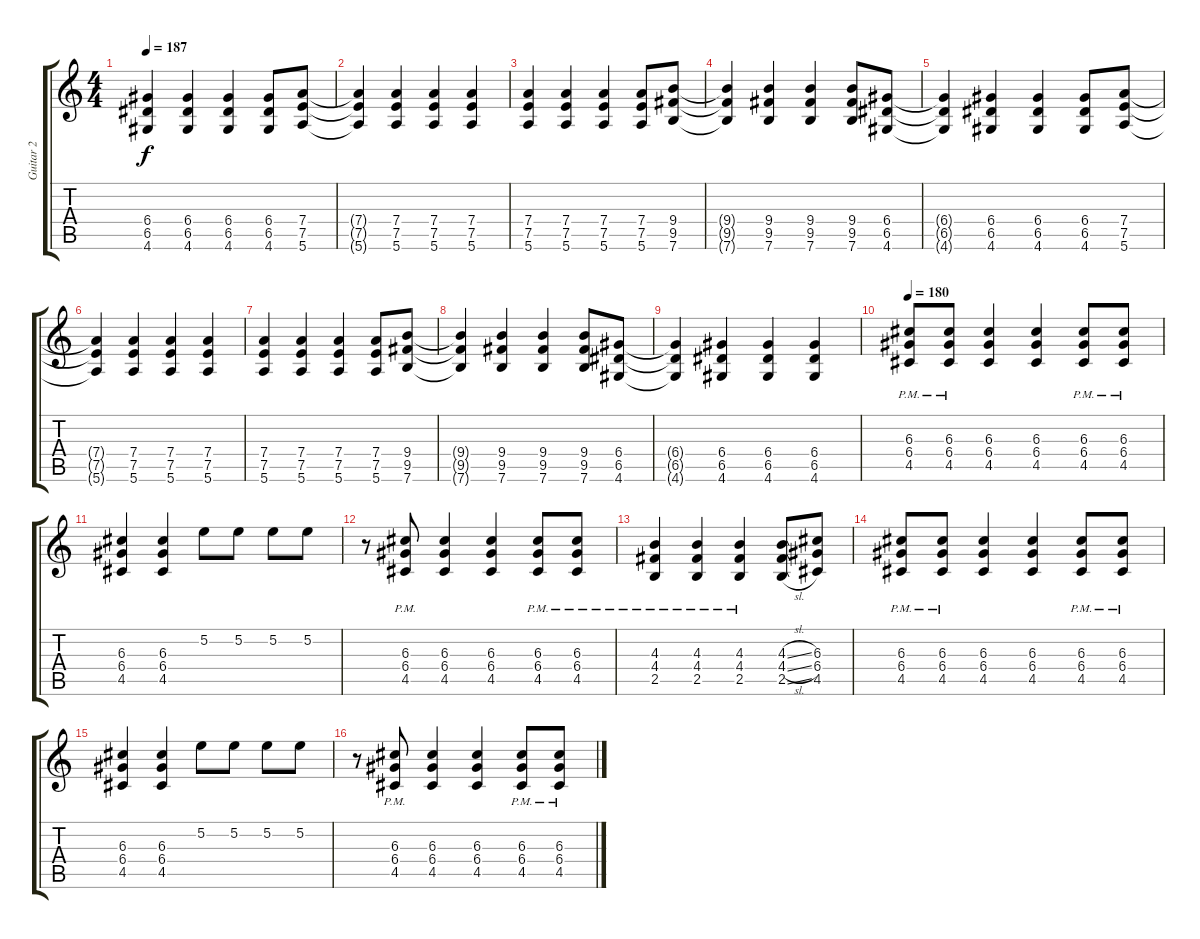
\track ("Guitar 2" "Guitar 2") {instrument overdrivenguitar}
\staff {score tabs}
\tuning (E4 B3 G3 D3 A2 E2) {hide}
\ts (4 4)
\tempo 187
\clef g2
\ks c
(6.4{t} 6.5{t} 4.6{t}).4{dy f} (6.4 6.5 4.6).4 (6.4 6.5 4.6).4 (6.4 6.5 4.6).8 (7.4 7.5 5.6).8 |
(7.4{t} 7.5{t} 5.6{t}).4 (7.4 7.5 5.6).4 (7.4 7.5 5.6).4 (7.4 7.5 5.6).4 |
(7.4 7.5 5.6).4 (7.4 7.5 5.6).4 (7.4 7.5 5.6).4 (7.4 7.5 5.6).8 (9.4 9.5 7.6).8 |
(9.4{t} 9.5{t} 7.6{t}).4 (9.4 9.5 7.6).4 (9.4 9.5 7.6).4 (9.4 9.5 7.6).8 (6.4 6.5 4.6).8 |
(6.4{t} 6.5{t} 4.6{t}).4 (6.4 6.5 4.6).4 (6.4 6.5 4.6).4 (6.4 6.5 4.6).8 (7.4 7.5 5.6).8 |
(7.4{t} 7.5{t} 5.6{t}).4 (7.4 7.5 5.6).4 (7.4 7.5 5.6).4 (7.4 7.5 5.6).4 |
(7.4 7.5 5.6).4 (7.4 7.5 5.6).4 (7.4 7.5 5.6).4 (7.4 7.5 5.6).8 (9.4 9.5 7.6).8 |
(9.4{t} 9.5{t} 7.6{t}).4 (9.4 9.5 7.6).4 (9.4 9.5 7.6).4 (9.4 9.5 7.6).8 (6.4 6.5 4.6).8 |
(6.4{t} 6.5{t} 4.6{t}).4 (6.4 6.5 4.6).4 (6.4 6.5 4.6).4 (6.4 6.5 4.6).4 |
\tempo 180
(6.3{pm} 6.4{pm} 4.5{pm}).8 (6.3{pm} 6.4{pm} 4.5{pm}).8 (6.3 6.4 4.5).4 (6.3 6.4 4.5).4 (6.3{pm} 6.4{pm} 4.5{pm}).8 (6.3{pm} 6.4{pm} 4.5{pm}).8 |
(6.3 6.4 4.5).4 (6.3 6.4 4.5).4 5.2.8 5.2.8 5.2.8 5.2.8 |
r.8 (6.3{pm} 6.4{pm} 4.5{pm}).8 (6.3 6.4 4.5).4 (6.3 6.4 4.5).4 (6.3{pm} 6.4{pm} 4.5{pm}).8 (6.3{pm} 6.4{pm} 4.5{pm}).8 |
(4.3{pm} 4.4{pm} 2.5{pm}).4 (4.3{pm} 4.4{pm} 2.5{pm}).4 (4.3{pm} 4.4{pm} 2.5{pm}).4 (4.3{sl} 4.4{sl} 2.5{sl}).8 (6.3 6.4 4.5).8 |
(6.3{pm} 6.4{pm} 4.5{pm}).8 (6.3{pm} 6.4{pm} 4.5{pm}).8 (6.3 6.4 4.5).4 (6.3 6.4 4.5).4 (6.3{pm} 6.4{pm} 4.5{pm}).8 (6.3{pm} 6.4{pm} 4.5{pm}).8 |
(6.3 6.4 4.5).4 (6.3 6.4 4.5).4 5.2.8 5.2.8 5.2.8 5.2.8 |
r.8 (6.3{pm} 6.4{pm} 4.5{pm}).8 (6.3 6.4 4.5).4 (6.3 6.4 4.5).4 (6.3{pm} 6.4{pm} 4.5{pm}).8 (6.3{pm} 6.4{pm} 4.5{pm}).8
